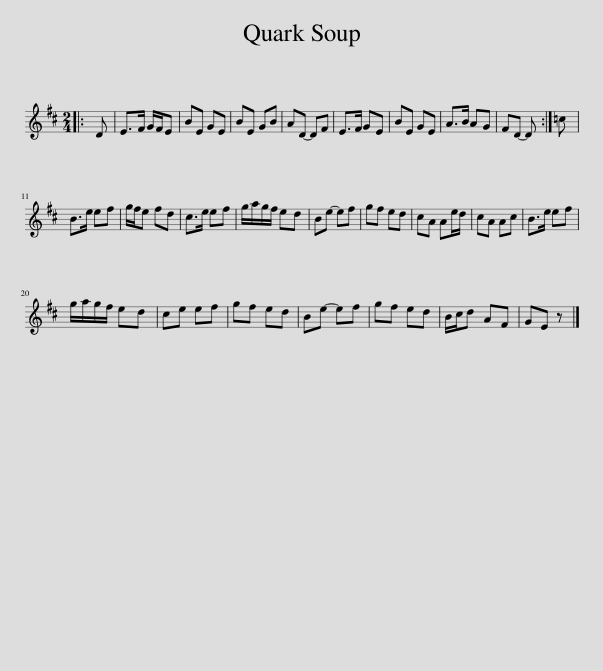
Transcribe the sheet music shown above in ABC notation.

X:1
L:1/8
M:2/4
I:linebreak $
K:D
V:1 treble
V:1
|: D | E>F G/F/E | BE GE | BE GB | AD- DF | %5
 E>F GE | BE GE | A>B AG | FD- D :| =c |$ %10
 B>e ef | g/f/e fd | c>e ef | g/a/g/f/ ed | Be- ef | %15
 gf ed | cA Ae/d/ | cA Ac | B>e ef |$ g/a/g/f/ ed | %20
 ce ef | gf ed | Be- ef | gf ed | B/c/d AF | %25
 GE z |] %26
